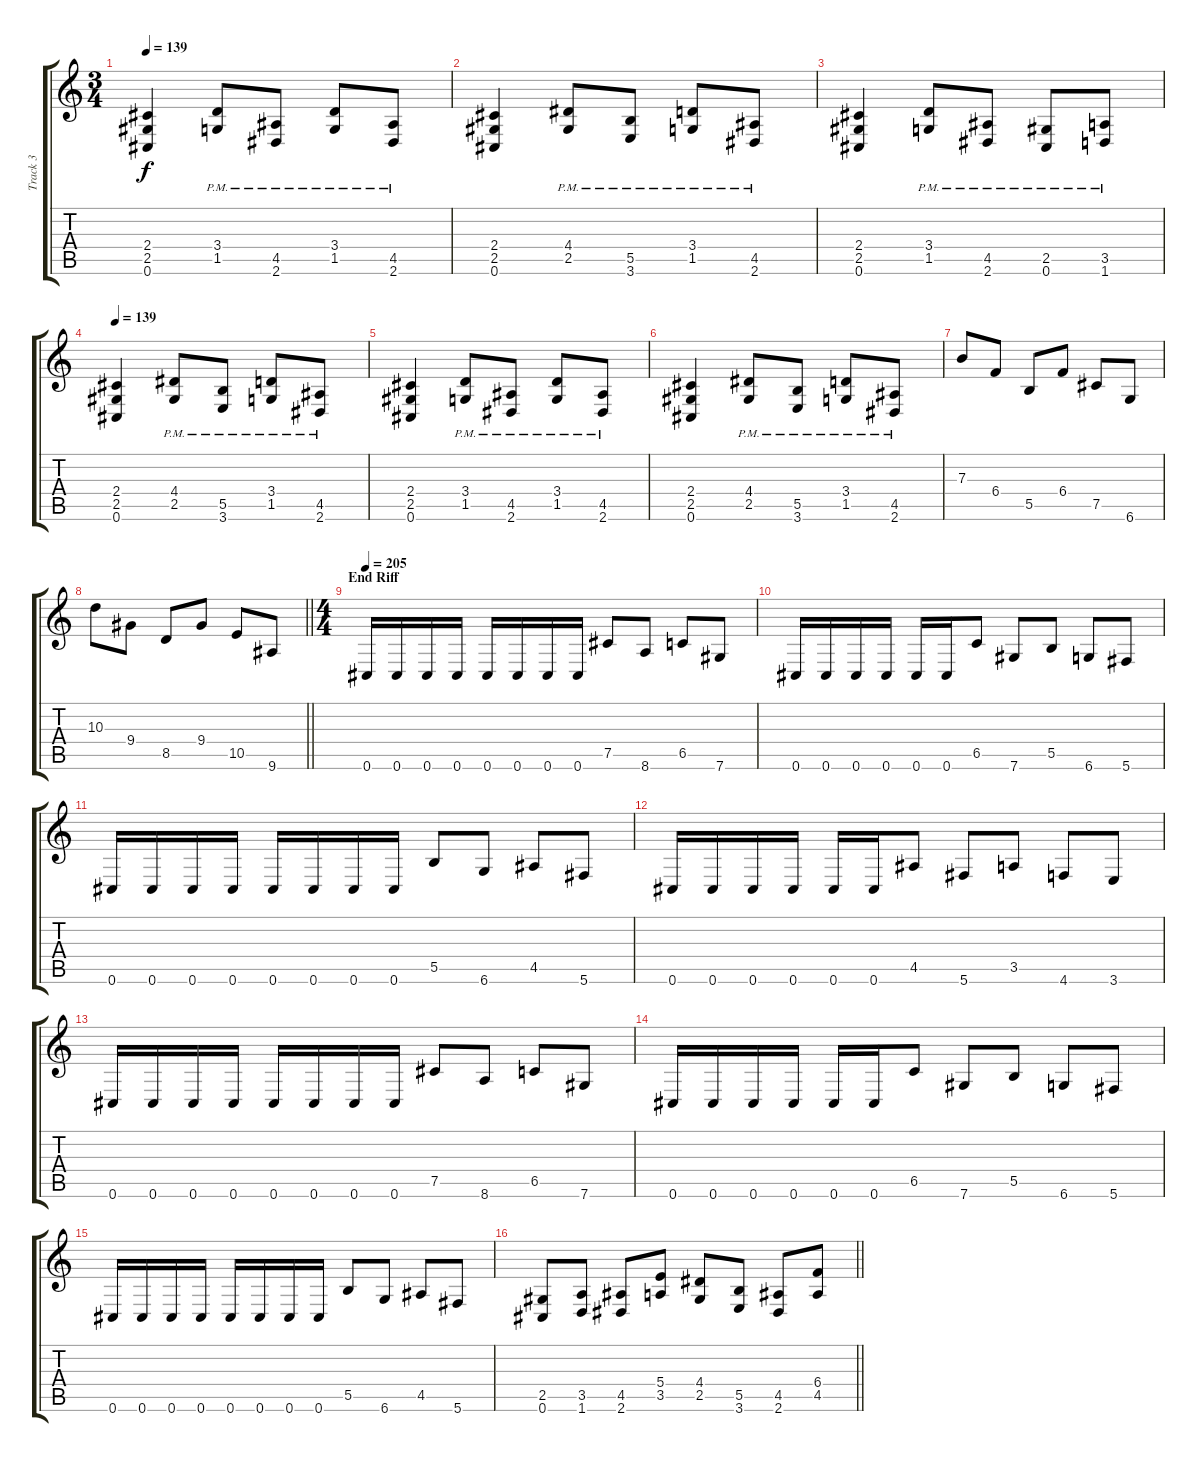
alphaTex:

\track ("Track 3" "Track 3") {instrument overdrivenguitar}
\staff {score tabs}
\tuning (Db4 Ab3 E3 B2 Gb2 Db2) {hide}
\ts (3 4)
\tempo 139
\clef g2
\ks c
(2.4 2.5 0.6).4{dy f} (3.4{pm} 1.5{pm}).8 (4.5{pm} 2.6{pm}).8 (3.4{pm} 1.5{pm}).8 (4.5{pm} 2.6{pm}).8 |
(2.4 2.5 0.6).4 (4.4{pm} 2.5{pm}).8 (5.5{pm} 3.6{pm}).8 (3.4{pm} 1.5{pm}).8 (4.5{pm} 2.6{pm}).8 |
(2.4 2.5 0.6).4 (3.4{pm} 1.5{pm}).8 (4.5{pm} 2.6{pm}).8 (2.5{pm} 0.6{pm}).8 (3.5{pm} 1.6{pm}).8 |
\tempo 139
(2.4 2.5 0.6).4 (4.4{pm} 2.5{pm}).8 (5.5{pm} 3.6{pm}).8 (3.4{pm} 1.5{pm}).8 (4.5{pm} 2.6{pm}).8 |
(2.4 2.5 0.6).4 (3.4{pm} 1.5{pm}).8 (4.5{pm} 2.6{pm}).8 (3.4{pm} 1.5{pm}).8 (4.5{pm} 2.6{pm}).8 |
(2.4 2.5 0.6).4 (4.4{pm} 2.5{pm}).8 (5.5{pm} 3.6{pm}).8 (3.4{pm} 1.5{pm}).8 (4.5{pm} 2.6{pm}).8 |
7.3.8 6.4.8 5.5.8 6.4.8 7.5.8 6.6.8 |
\barLineRight lightlight
10.3.8 9.4.8 8.5.8 9.4.8 10.5.8 9.6.8 |
\ts (4 4)
\section ("" "End Riff")
\tempo 205
0.6.16 0.6.16 0.6.16 0.6.16 0.6.16 0.6.16 0.6.16 0.6.16 7.5.8 8.6.8 6.5.8 7.6.8 |
0.6.16 0.6.16 0.6.16 0.6.16 0.6.16 0.6.16 6.5.8 7.6.8 5.5.8 6.6.8 5.6.8 |
0.6.16 0.6.16 0.6.16 0.6.16 0.6.16 0.6.16 0.6.16 0.6.16 5.5.8 6.6.8 4.5.8 5.6.8 |
0.6.16 0.6.16 0.6.16 0.6.16 0.6.16 0.6.16 4.5.8 5.6.8 3.5.8 4.6.8 3.6.8 |
0.6.16 0.6.16 0.6.16 0.6.16 0.6.16 0.6.16 0.6.16 0.6.16 7.5.8 8.6.8 6.5.8 7.6.8 |
0.6.16 0.6.16 0.6.16 0.6.16 0.6.16 0.6.16 6.5.8 7.6.8 5.5.8 6.6.8 5.6.8 |
0.6.16 0.6.16 0.6.16 0.6.16 0.6.16 0.6.16 0.6.16 0.6.16 5.5.8 6.6.8 4.5.8 5.6.8 |
\barLineRight lightlight
(2.5 0.6).8 (3.5 1.6).8 (4.5 2.6).8 (5.4 3.5).8 (4.4 2.5).8 (5.5 3.6).8 (4.5 2.6).8 (6.4 4.5).8
